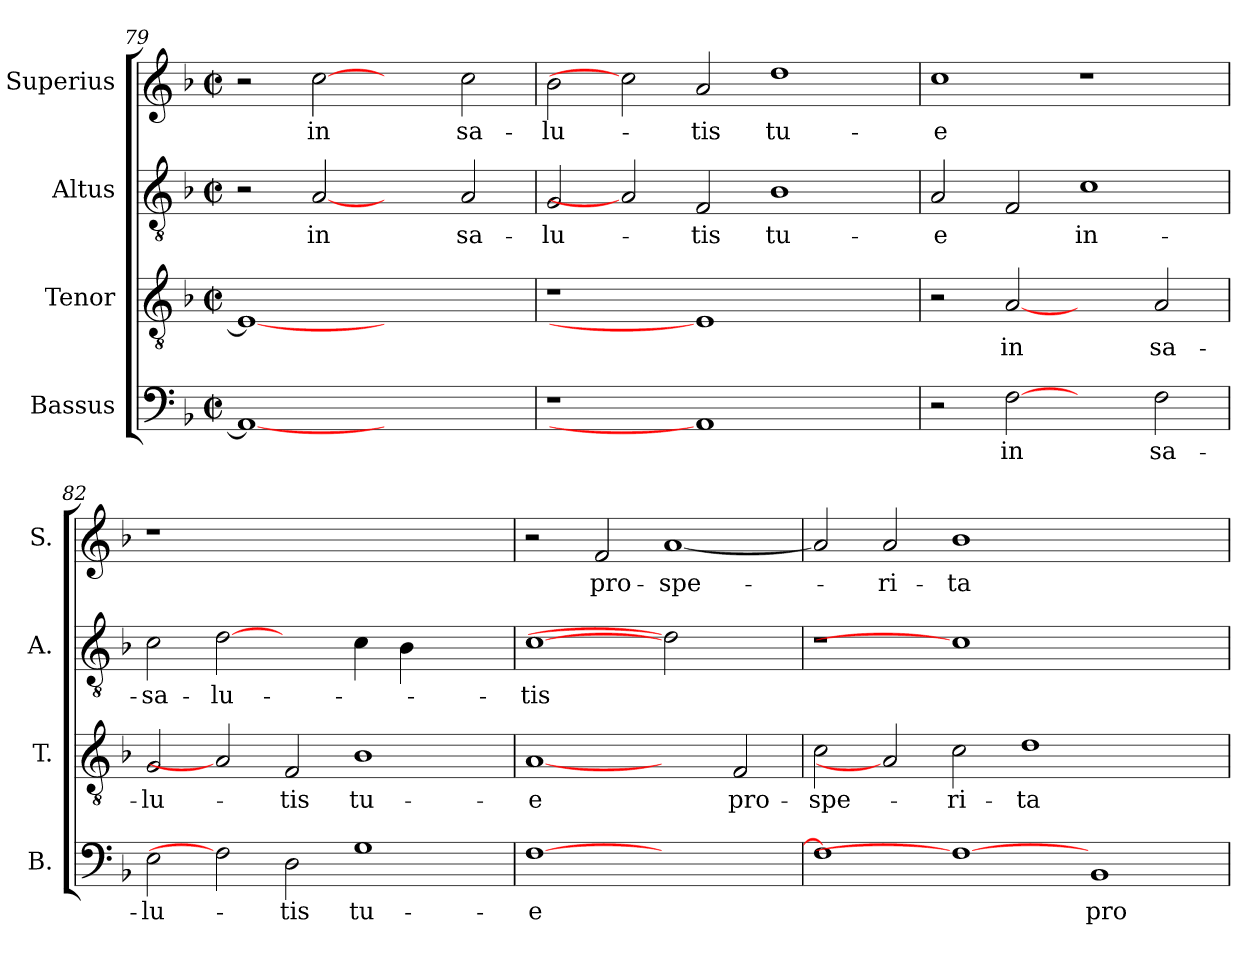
**kern	**text	**kern	**text	**kern	**text	**kern	**text
*part4	*part4	*part3	*part3	*part2	*part2	*part1	*part1
*staff4	*staff4	*staff3	*staff3	*staff2	*staff2	*staff1	*staff1
*I"Bassus	*	*I"Tenor	*	*I"Altus	*	*I"Superius	*
*I'B.	*	*I'T.	*	*I'A.	*	*I'S.	*
*clefF4	*	*clefGv2	*	*clefGv2	*	*clefG2	*
*	*	*ITrd7c12	*	*ITrd7c12	*	*	*
*k[b-]	*	*k[b-]	*	*k[b-]	*	*k[b-]	*
*F:	*	*F:	*	*F:	*	*F:	*
*M2/2	*	*M2/2	*	*M2/2	*	*M2/2	*
*met(c|)	*	*met(c|)	*	*met(c|)	*	*met(c|)	*
=79	=79	=79	=79	=79	=79	=79	=79
1AAi_<	.	1EEi_<	.	2r	.	2r	.
!	!	!	!	!	!LO:LY:b:color=#000000	!	!
!	!	!	!	!	!	!	!LO:LY:b:color=#000000
.	.	.	.	[2AAi	in	[2cci	in
1ryy	.	1ryy	.	2ryy	.	2ryy	.
!	!	!	!	!	!LO:LY:b:color=#000000	!	!
!	!	!	!	!	!	!	!LO:LY:b:color=#000000
.	.	.	.	2AAi/	sa-	2cci\	sa-
!!LO:LB:g=z
=80	=80	=80	=80	=80	=80	=80	=80
!LO:N:vis=1	!	!LO:N:vis=1	!	!	!	!	!
!	!	!	!	!	!LO:LY:b:color=#000000	!	!
!	!	!	!	!	!	!	!LO:LY:b:color=#000000
1r	.	1r	.	2GGi/	-lu-	2b-i\	-lu-
.	.	.	.	2AAi]	.	2cci]	.
!	!	!	!	!	!LO:LY:b:color=#000000	!	!
!	!	!	!	!	!	!	!LO:LY:b:color=#000000
1AAi]	.	1EEi]	.	2FFi/	-tis	2ai/	-tis
!	!	!	!	!	!LO:LY:b:color=#000000	!	!
!	!	!	!	!	!	!	!LO:LY:b:color=#000000
.	.	.	.	1BB-i	tu-	1ddi	tu-
2ryy	.	2ryy	.	.	.	.	.
=81	=81	=81	=81	=81	=81	=81	=81
!	!	!	!	!	!LO:LY:b:color=#000000	!	!
!	!	!	!	!	!	!	!LO:LY:b:color=#000000
2r	.	2r	.	2AAi/	-e	1cci	-e
!	!LO:LY:b:color=#000000	!	!	!	!	!	!
!	!	!	!LO:LY:b:color=#000000	!	!	!	!
[2Fi	in	[2AAi	in	2FFi/	.	.	.
!	!	!	!	!	!LO:LY:b:color=#000000	!	!
2ryy	.	2ryy	.	1Ci	in-	1r	.
!	!LO:LY:b:color=#000000	!	!	!	!	!	!
!	!	!	!LO:LY:b:color=#000000	!	!	!	!
2Fi\	sa-	2AAi/	sa-	.	.	.	.
=82	=82	=82	=82	=82	=82	=82	=82
!	!LO:LY:b:color=#000000	!	!	!	!	!	!
!	!	!	!LO:LY:b:color=#000000	!	!	!	!
!	!	!	!	!	!LO:LY:b:color=#000000	!LO:N:vis=1	!
2Ei\	-lu-	2GGi/	-lu-	2Ci\	-sa-	1r	.
!	!	!	!	!	!LO:LY:b:color=#000000	!	!
2Fi]	.	2AAi]	.	[2Di	-lu-	.	.
!	!LO:LY:b:color=#000000	!	!	!	!	!	!
!	!	!	!LO:LY:b:color=#000000	!	!	!	!
2Di\	-tis	2FFi/	-tis	2ryy	.	1.ryy	.
!	!LO:LY:b:color=#000000	!	!	!	!	!	!
!	!	!	!LO:LY:b:color=#000000	!	!	!	!
1Gi	tu-	1BB-i	tu-	4Ci\	.	.	.
.	.	.	.	4BB-i\	.	.	.
.	.	.	.	2ryy	.	.	.
=83	=83	=83	=83	=83	=83	=83	=83
!	!LO:LY:b:color=#000000	!	!	!	!	!	!
!	!	!	!LO:LY:b:color=#000000	!	!	!	!
!	!	!	!	!	!LO:LY:b:color=#000000	!	!
[>1Fi	-e	[1AAi	-e	[1Ci	-tis	2r	.
!	!	!	!	!	!	!	!LO:LY:b:color=#000000
.	.	.	.	.	.	2fi/	pro-
!	!	!	!	!	!	!	!LO:LY:b:color=#000000
1ryy	.	2ryy	.	2Di]	.	[<1ai	-spe-
!	!	!	!LO:LY:b:color=#000000	!	!	!	!
.	.	2FFi/	pro-	2ryy	.	.	.
=84	=84	=84	=84	=84	=84	=84	=84
!	!	!	!LO:LY:b:color=#000000	!LO:N:vis=1	!	!	!
1Fi]	.	2Ci\	-spe-	1r	.	2ai/]	.
!	!	!	!	!	!	!	!LO:LY:b:color=#000000
.	.	2AAi]	.	.	.	2ai/	-ri-
!	!	!	!LO:LY:b:color=#000000	!	!	!	!
!	!	!	!	!	!	!	!LO:LY:b:color=#000000
1Fi_	.	2Ci\	-ri-	1Ci]	.	1b-i	-ta-
!	!	!	!LO:LY:b:color=#000000	!	!	!	!
.	.	1Di	-ta-	.	.	.	.
!	!LO:LY:b:color=#000000	!	!	!	!	!	!
1BB-i	pro-	.	.	1ryy	.	1ryy	.
.	.	2ryy	.	.	.	.	.
=	=	=	=	=	=	=	=
*-	*-	*-	*-	*-	*-	*-	*-
